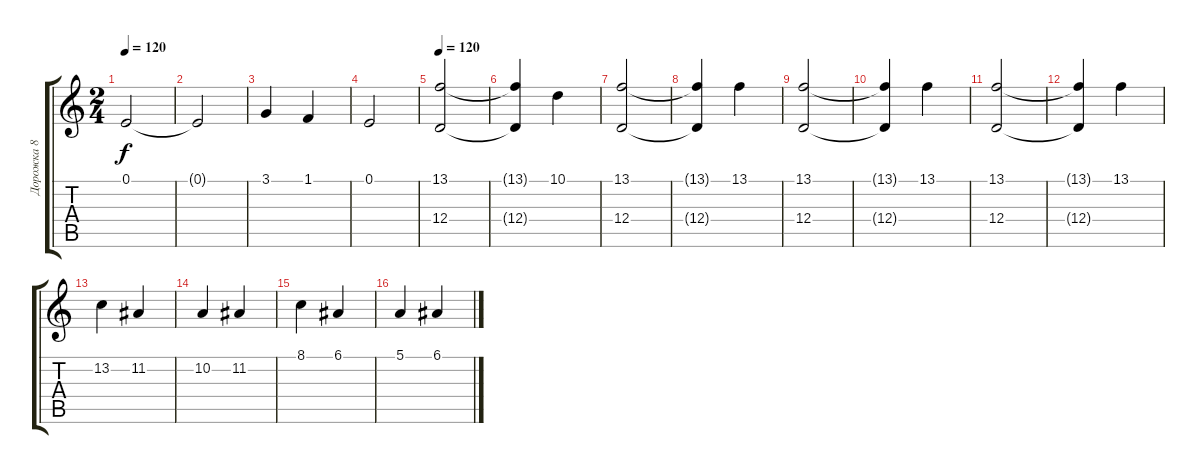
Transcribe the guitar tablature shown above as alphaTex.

\track ("Дорожка 8" "Дорожка 8") {instrument accordion}
\staff {score tabs}
\tuning (E4 B3 G3 D3 A2 E2) {hide}
\ts (2 4)
\tempo 120
\clef g2
\ks c
0.1.2{dy f} |
0.1{t}.2 |
3.1.4 1.1.4 |
0.1.2 |
\tempo 120
(13.1 12.4).2 |
(13.1{t} 12.4{t}).4 10.1.4 |
(13.1 12.4).2 |
(13.1{t} 12.4{t}).4 13.1.4 |
(13.1 12.4).2 |
(13.1{t} 12.4{t}).4 13.1.4 |
(13.1 12.4).2 |
(13.1{t} 12.4{t}).4 13.1.4 |
13.2.4 11.2.4 |
10.2.4 11.2.4 |
8.1.4 6.1.4 |
5.1.4 6.1.4
